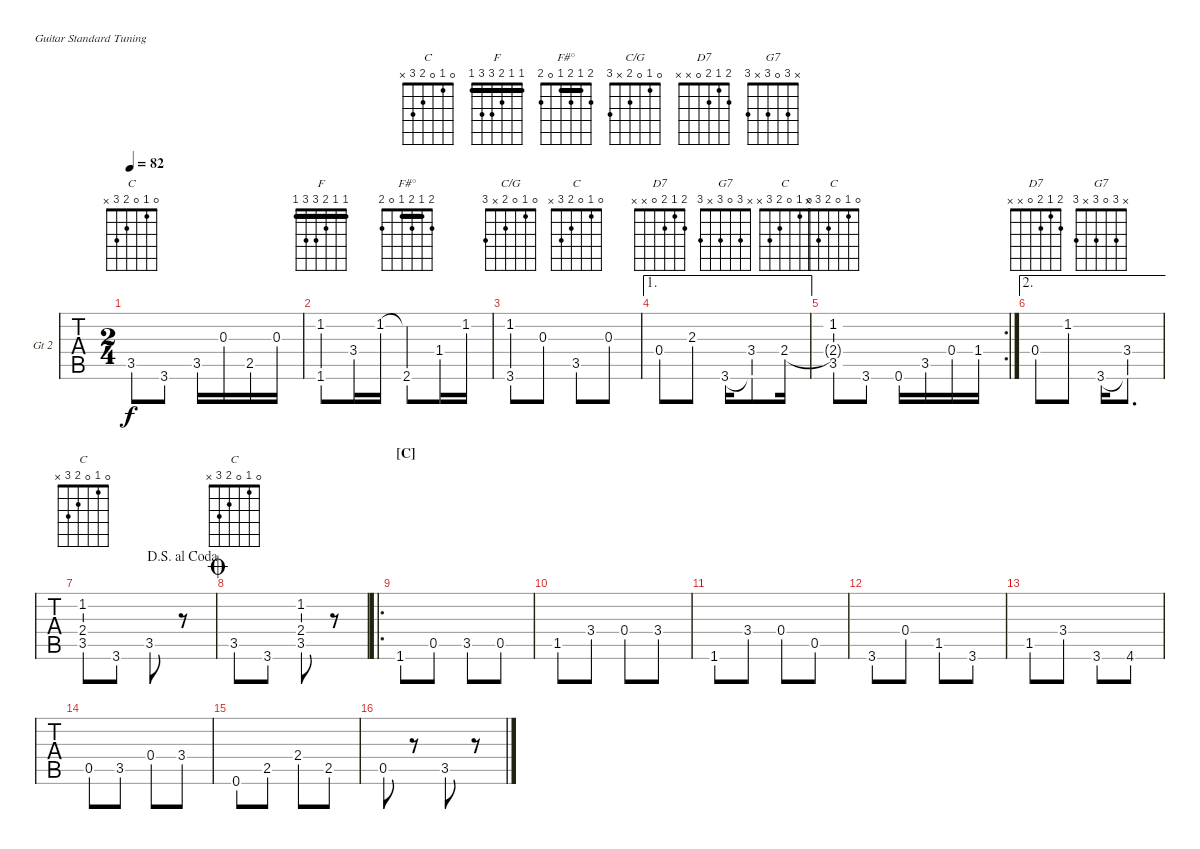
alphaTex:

\defaultSystemsLayout 4
\bracketExtendMode nobrackets
\firstSystemTrackNameOrientation horizontal
\otherSystemsTrackNameOrientation horizontal
\chordDiagramsInScore
\track ("Guitar 2" "Gt 2") {instrument acousticguitarsteel}
\staff {tabs}
\tuning (E4 B3 G3 D3 A2 E2)
\chord ("C" 0 1 0 2 3 x)
\chord ("F" 1 1 2 3 3 1) {barre (1 1)}
\chord ("F#°" 2 1 2 1 0 2) {barre 1}
\chord ("C/G" 0 1 0 2 x 3)
\chord ("D7" 2 1 2 0 x x)
\chord ("G7" x 3 0 3 x 3)
\ts (2 4)
\tempo 82
\clef g2
\ks c
3.5.8{ch "C" dy f} 3.6.8 3.5.16 0.3.16 2.5.16 0.3.16 |
(1.6 1.2).8{ch "F"} 3.4.16 1.2.16 (2.6 1.2{t}).8{ch "F#°"} 1.4.16 1.2.16 |
(3.6 1.2).8{ch "C/G"} 0.3.8 3.5.8{ch "C"} 0.3.8 |
\ae 1
0.4.8{ch "D7"} 2.3.8 3.6.16{ch "G7"} (3.4 3.6{t}).8 2.4.16{ch "C"} |
\rc 2
(3.5 1.2 2.4{t}).8{ch "C"} 3.6.8 0.6.16 3.5.16 0.4.16 1.4.16 |
\ae 2
0.4.8{ch "D7"} 1.2.8 3.6.16{ch "G7"} (3.4 3.6{t}).8{d} |
\jump dalsegnoalcoda
(3.5 1.2 2.4).8{ch "C"} 3.6.8 3.5.8 r.8 |
\jump coda
3.5.8{ch "C"} 3.6.8 (3.5 2.4 1.2).8 r.8 |
\ro
\section ("C" "")
\ks f
1.6.8 0.5.8 3.5.8 0.5.8 |
1.5.8 3.4.8 0.4.8 3.4.8 |
1.6.8 3.4.8 0.4.8 0.5.8 |
3.6.8 0.4.8 1.5.8 3.6.8 |
1.5.8 3.4.8 3.6.8 4.6.8 |
0.5.8 3.5.8 0.4.8 3.4.8 |
0.6.8 2.5.8 2.4.8 2.5.8 |
0.5.8 r.8 3.5.8 r.8
